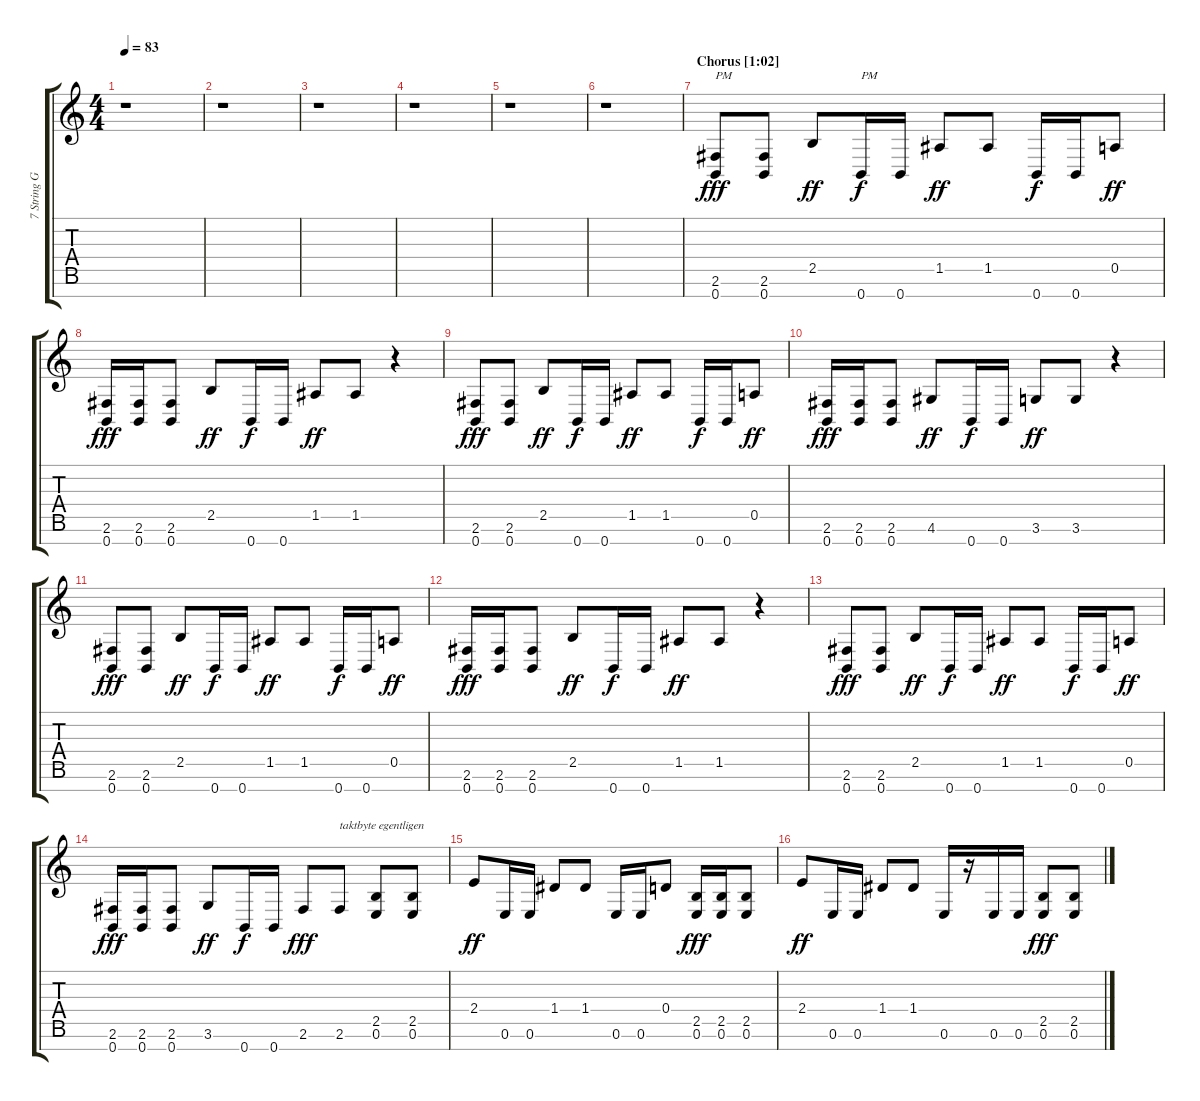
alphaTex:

\track ("7 String Guitar" "7 String G") {instrument distortionguitar}
\staff {score tabs}
\tuning (E4 B3 G3 D3 A2 E2 B1) {hide}
\ts (4 4)
\tempo 83
\clef g2
\ks c
r.1{dy fff} |
r.1 |
r.1 |
r.1 |
r.1 |
r.1 |
\section ("" "Chorus [1:02]")
(2.6 0.7).8{txt "PM"} (2.6 0.7).8 2.5.8{dy ff} 0.7.16{txt "PM" dy f} 0.7.16 1.5.8{dy ff} 1.5.8 0.7.16{dy f} 0.7.16 0.5.8{dy ff} |
(2.6 0.7).16{dy fff} (2.6 0.7).16 (2.6 0.7).8 2.5.8{dy ff} 0.7.16{dy f} 0.7.16 1.5.8{dy ff} 1.5.8 r.4 |
(2.6 0.7).8{dy fff} (2.6 0.7).8 2.5.8{dy ff} 0.7.16{dy f} 0.7.16 1.5.8{dy ff} 1.5.8 0.7.16{dy f} 0.7.16 0.5.8{dy ff} |
(2.6 0.7).16{dy fff} (2.6 0.7).16 (2.6 0.7).8 4.6.8{dy ff} 0.7.16{dy f} 0.7.16 3.6.8{dy ff} 3.6.8 r.4 |
(2.6 0.7).8{dy fff} (2.6 0.7).8 2.5.8{dy ff} 0.7.16{dy f} 0.7.16 1.5.8{dy ff} 1.5.8 0.7.16{dy f} 0.7.16 0.5.8{dy ff} |
(2.6 0.7).16{dy fff} (2.6 0.7).16 (2.6 0.7).8 2.5.8{dy ff} 0.7.16{dy f} 0.7.16 1.5.8{dy ff} 1.5.8 r.4 |
(2.6 0.7).8{dy fff} (2.6 0.7).8 2.5.8{dy ff} 0.7.16{dy f} 0.7.16 1.5.8{dy ff} 1.5.8 0.7.16{dy f} 0.7.16 0.5.8{dy ff} |
(2.6 0.7).16{dy fff} (2.6 0.7).16 (2.6 0.7).8 3.6.8{dy ff} 0.7.16{dy f} 0.7.16 2.6.8{dy fff} 2.6.8{txt "taktbyte egentligen"} (2.5 0.6).8 (2.5 0.6).8 |
2.4.8{dy ff} 0.6.16 0.6.16 1.4.8 1.4.8 0.6.16 0.6.16 0.4.8 (2.5 0.6).16{dy fff} (2.5 0.6).16 (2.5 0.6).8 |
2.4.8{dy ff} 0.6.16 0.6.16 1.4.8 1.4.8 0.6.16 r.16 0.6.16 0.6.16 (2.5 0.6).8{dy fff} (2.5 0.6).8
